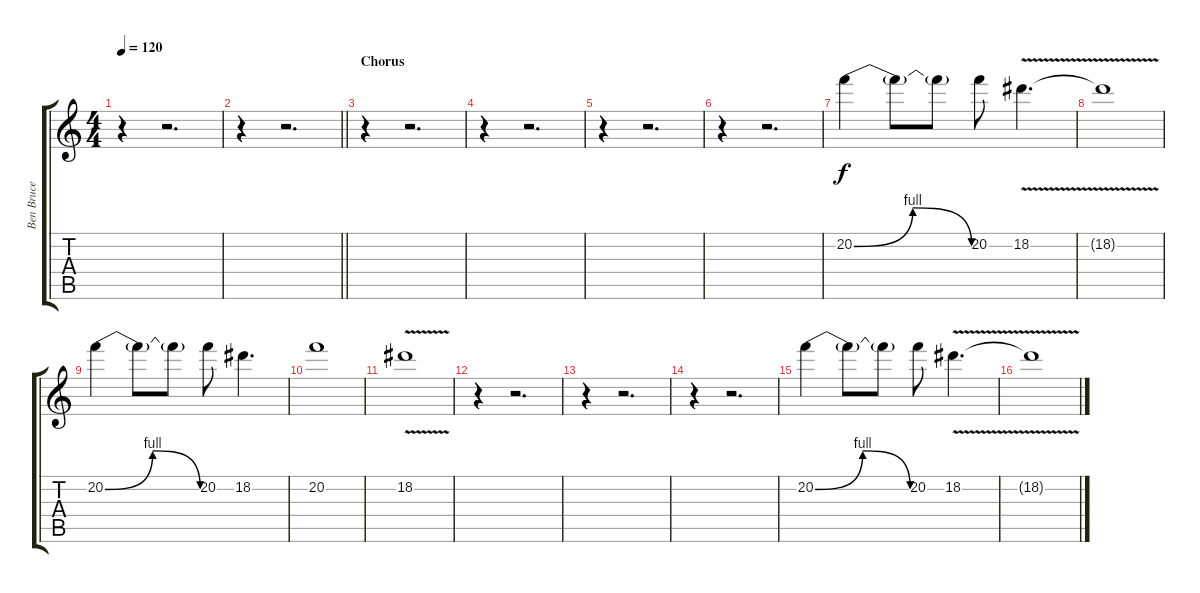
\track ("Ben Bruce (Solo Guitar)" "Ben Bruce ") {instrument distortionguitar}
\staff {score tabs}
\tuning (D4 A3 F3 C3 G2 C2) {hide}
\ts (4 4)
\tempo 120
\clef g2
\ks c
r.4{dy f} r.2{d} |
\barLineRight lightlight
r.4 r.2{d} |
\section ("" "Chorus")
r.4 r.2{d} |
r.4 r.2{d} |
r.4 r.2{d} |
r.4 r.2{d} |
20.2{be (bendrelease 0 0 15 4 50 4 60 0)}.4 20.2{t}.8 20.2{t}.8 20.2.8 18.2{v}.4{d} |
18.2{t}.1 |
20.2{be (bendrelease 0 0 15 4 50 4 60 0)}.4 20.2{t}.8 20.2{t}.8 20.2.8 18.2.4{d} |
20.2.1 |
18.2{v}.1 |
r.4 r.2{d} |
r.4 r.2{d} |
r.4 r.2{d} |
20.2{be (bendrelease 0 0 15 4 50 4 60 0)}.4 20.2{t}.8 20.2{t}.8 20.2.8 18.2{v}.4{d} |
18.2{t}.1
